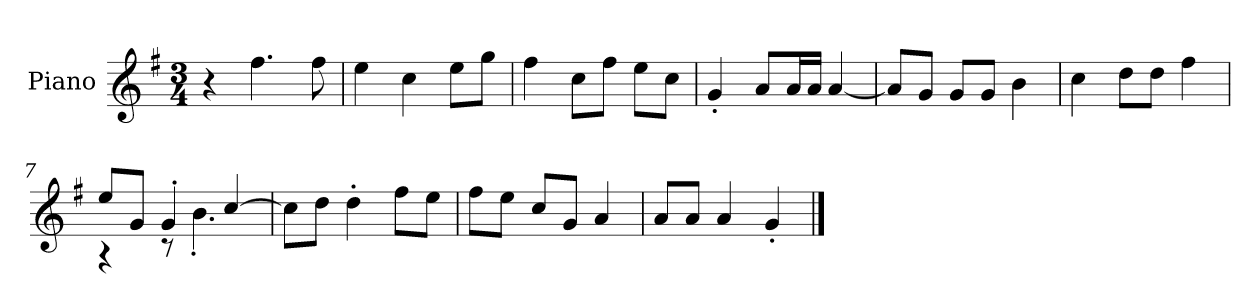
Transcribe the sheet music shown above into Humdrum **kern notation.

**kern
*part1
*staff1
*I"Piano
*I'P-no
*clefG2
*k[f#]
*M3/4
*MM171
=1
4r
4.ff#\
8ff#\
=2
4ee\
4cc\
8ee\L
8gg\J
=3
4ff#\
8cc\L
8ff#\J
8ee\L
8cc\J
=4
4g'/
8a/L
16a/L
16a/JJ
[4a/
=5
8a/L]
8g/J
8g/L
8g/J
4b\
=6
4cc\
8dd\L
8dd\J
4ff#\
=7
*^
8ee/L	4r
8g/J	.
4g'/	8r
.	4.b'\
[4cc/	.
*v	*v
=8
8cc\L]
8dd\J
4dd'\
8ff#\L
8ee\J
!!LO:LB:g=z
=9
8ff#\L
8ee\J
8cc/L
8g/J
4a/
=10
8a/L
8a/J
4a/
4g'/
==
*-
